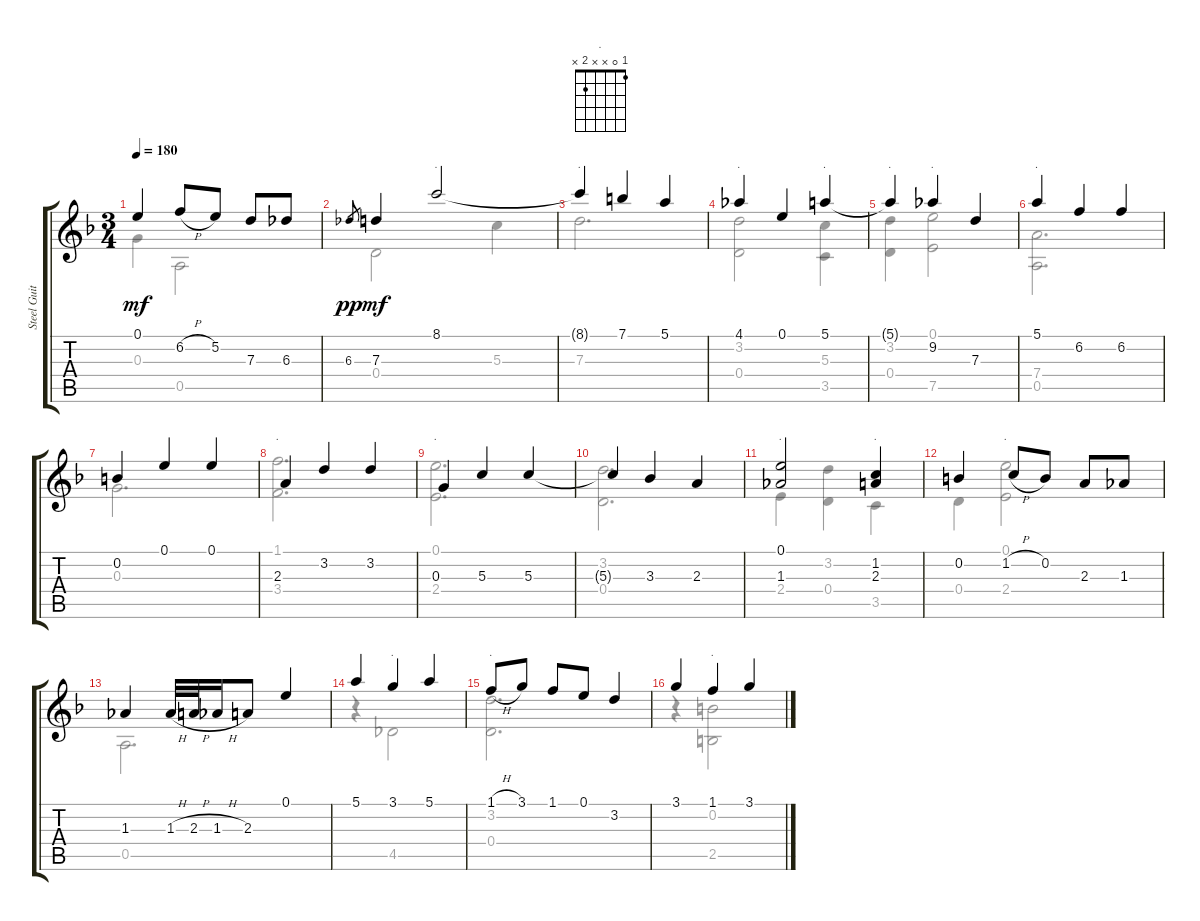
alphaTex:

\track ("Steel Guitar" "Steel Guit") {instrument acousticguitarsteel}
\staff {score tabs}
\tuning (E4 B3 G3 D3 A2 E2) {hide}
\chord ("." 8 x 5 x x x) {firstfret 5}
\chord ("." 7 x 7 x x x) {firstfret 7}
\chord ("." 4 3 x 0 x x)
\chord ("." 5 x 5 x 3 x)
\chord ("." 5 3 x 0 x x)
\chord ("." 0 9 7 x 7 x) {firstfret 7}
\chord ("." 5 6 x 7 0 x) {firstfret 5}
\chord ("." 1 3 2 3 x x)
\chord ("." 0 x 0 2 x x)
\chord ("." 0 x 1 2 x x)
\chord ("." x 1 2 x 3 x)
\chord ("." 0 1 x 2 x x)
\chord ("." 3 x x x 4 x)
\chord ("." 1 3 x 0 x x)
\chord ("." 1 0 x x 2 x)
\voice
\ts (3 4)
\tempo 180
\clef g2
\ks dminor
0.1.4{dy mf} 6.2{h}.8 5.2.8 7.3.8 6.3.8 |
6.3.8{gr dy pp} 7.3.4{dy mf} 8.1.2{ch "."} |
8.1{t}.4{ch "."} 7.1.4 5.1.4 |
4.1.4{ch "."} 0.1.4 5.1.4{ch "."} |
5.1{t}.4{ch "."} 9.2.4{ch "."} 7.3.4 |
5.1.4{ch "."} 6.2.4 6.2.4 |
0.2.4 0.1.4 0.1.4 |
2.3.4{ch "."} 3.2.4 3.2.4 |
0.3.4{ch "."} 5.3.4 5.3.4 |
5.3{t}.4 3.3.4 2.3.4 |
(0.1 1.3).2{ch "."} (1.2 2.3).4{ch "."} |
0.2.4 1.2{h}.8{ch "."} 0.2.8 2.3.8 1.3.8 |
1.3.4 1.3{h}.32 2.3{h}.32 1.3{h}.16 2.3.8 0.1.4 |
5.1.4 3.1.4{ch "."} 5.1.4 |
1.1{h}.8{ch "."} 3.1.8 1.1.8 0.1.8 3.2.4 |
3.1.4 1.1.4{ch "."} 3.1.4
\voice
\clef g2
\ottava regular
\simile none
\ks dminor
0.3.4{dy mf} 0.5.2 |
0.4.2 5.3.4 |
7.3.2{d} |
(3.2 0.4).2 (5.3 3.5).4 |
(3.2 0.4).4 (0.1 7.5).2 |
(7.4 0.5).2{d} |
0.3.2{d} |
(1.1 3.4).2{d} |
(0.1 2.4).2{d} |
(3.2 0.4).2{d} |
2.4.4 (3.2 0.4).4 3.5.4 |
0.4.4 (0.1 2.4).2 |
0.5.2{d} |
r.4 4.5.2 |
(3.2 0.4).2{d} |
r.4 (0.2 2.5).2
